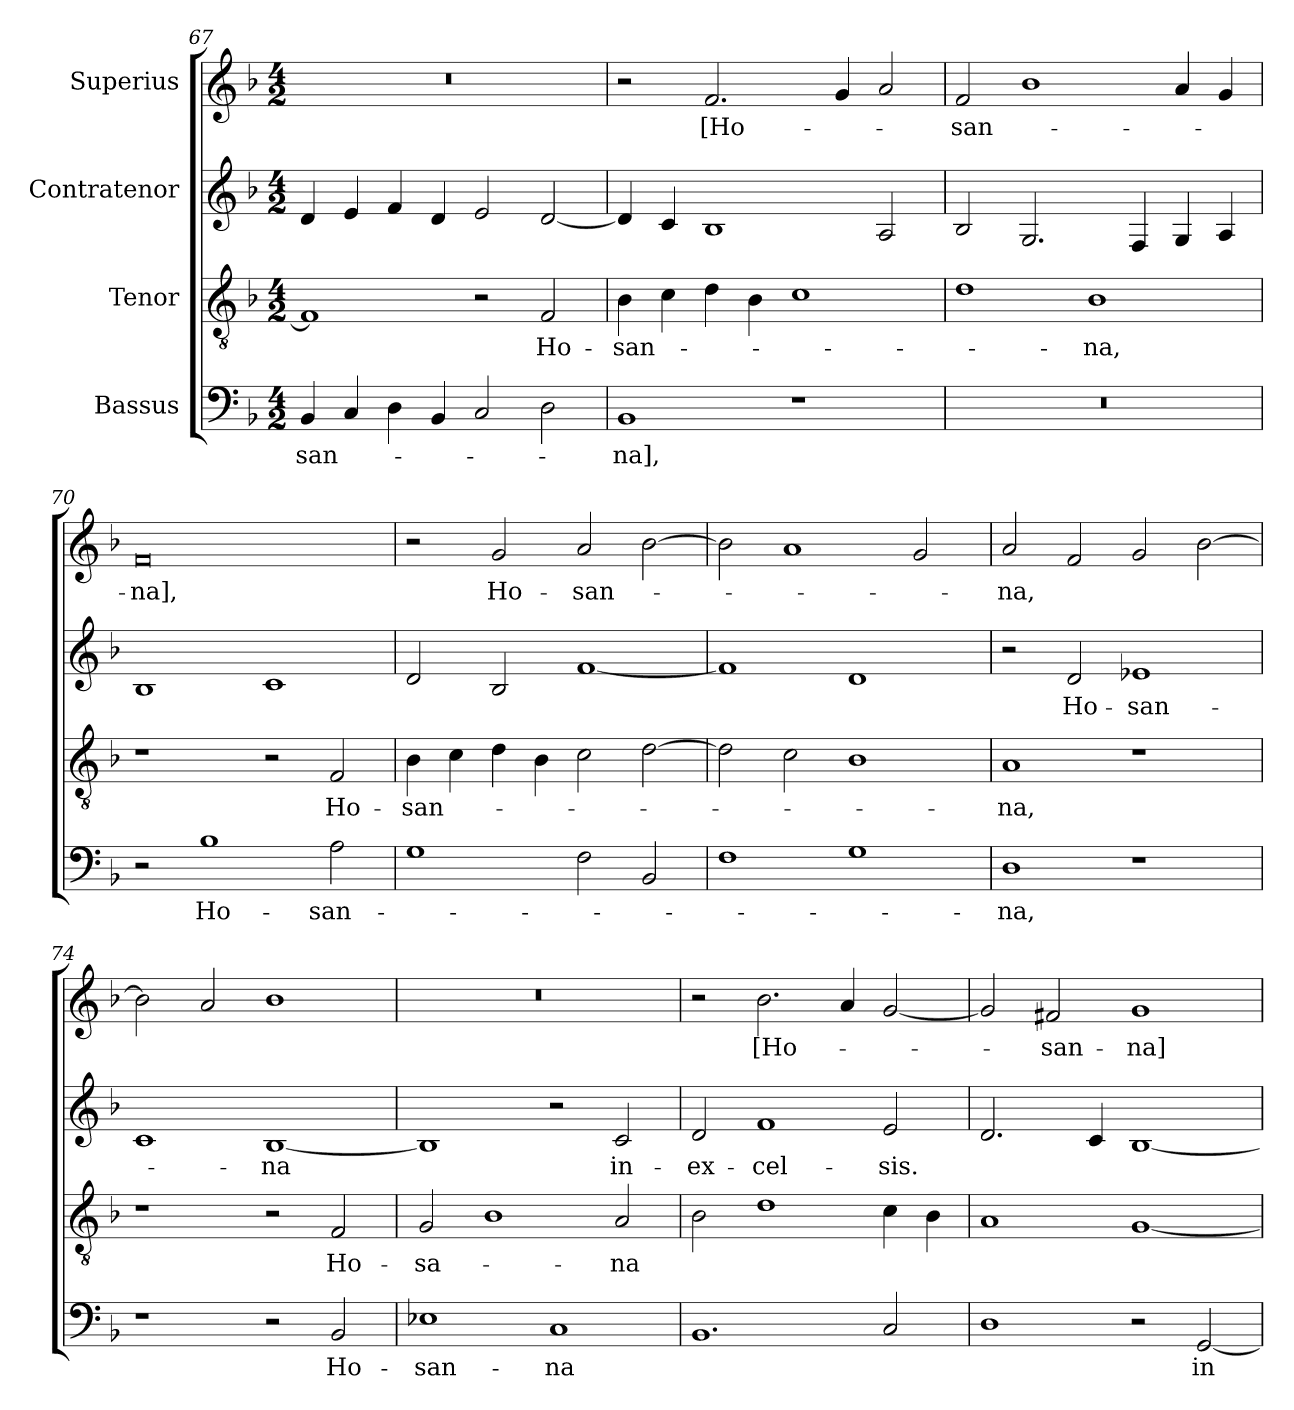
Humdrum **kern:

**kern	**text	**kern	**text	**kern	**text	**kern	**text
*part4	*part4	*part3	*part3	*part2	*part2	*part1	*part1
*staff4	*staff4	*staff3	*staff3	*staff2	*staff2	*staff1	*staff1
*I"Bassus	*	*I"Tenor	*	*I"Contratenor	*	*I"Superius	*
*clefF4	*	*clefGv2	*	*clefG2	*	*clefG2	*
*k[b-]	*	*k[b-]	*	*k[b-]	*	*k[b-]	*
*M4/2	*	*M4/2	*	*M4/2	*	*M4/2	*
=67	=67	=67	=67	=67	=67	=67	=67
4BB-/	-san-	1F/]	.	4d/	.	0r	.
4C/	.	.	.	4e/	.	.	.
4D\	.	.	.	4f/	.	.	.
4BB-/	.	.	.	4d/	.	.	.
2C/	.	2r	.	2e/	.	.	.
2D\	.	2F/	Ho-	[2d/	.	.	.
=68	=68	=68	=68	=68	=68	=68	=68
1BB-/	-na],	4B-\	-san-	4d/]	.	2r	.
.	.	4c\	.	4c/	.	.	.
.	.	4d\	.	1B-/	.	2.f/	[Ho-
.	.	4B-\	.	.	.	.	.
1r	.	1c\	.	.	.	.	.
.	.	.	.	.	.	4g/	.
.	.	.	.	2A/	.	2a/	.
=69	=69	=69	=69	=69	=69	=69	=69
0r	.	1d\	.	2B-/	.	2f/	-san-
.	.	.	.	2.G/	.	1b-\	.
.	.	1B-\	-na,	.	.	.	.
.	.	.	.	4F/	.	.	.
.	.	.	.	4G/	.	4a/	.
.	.	.	.	4A/	.	4g/	.
=70	=70	=70	=70	=70	=70	=70	=70
2r	.	1r	.	1B-/	.	0f/	-na],
1B-\	Ho-	.	.	.	.	.	.
.	.	2r	.	1c/	.	.	.
2A\	-san-	2F/	Ho-	.	.	.	.
=71	=71	=71	=71	=71	=71	=71	=71
1G\	.	4B-\	-san-	2d/	.	2r	.
.	.	4c\	.	.	.	.	.
.	.	4d\	.	2B-/	.	2g/	Ho-
.	.	4B-\	.	.	.	.	.
2F\	.	2c\	.	[1f/	.	2a/	-san-
2BB-/	.	[2d\	.	.	.	[2b-\	.
=72	=72	=72	=72	=72	=72	=72	=72
1F\	.	2d\]	.	1f/]	.	2b-\]	.
.	.	2c\	.	.	.	1a/	.
1G\	.	1B-\	.	1d/	.	.	.
.	.	.	.	.	.	2g/	.
=73	=73	=73	=73	=73	=73	=73	=73
1D\	-na,	1A/	-na,	2r	.	2a/	-na,
.	.	.	.	2d/	Ho-	2f/	.
1r	.	1r	.	1e-X/	-san-	2g/	.
.	.	.	.	.	.	[2b-\	.
=74	=74	=74	=74	=74	=74	=74	=74
1r	.	1r	.	1c/	.	2b-\]	.
.	.	.	.	.	.	2a/	.
2r	.	2r	.	[1B-/	-na	1b-\	.
2BB-/	Ho-	2F/	Ho-	.	.	.	.
=75	=75	=75	=75	=75	=75	=75	=75
1E-X\	-san-	2G/	-sa-	1B-/]	.	0r	.
.	.	1B-\	.	.	.	.	.
1C/	-na	.	.	2r	.	.	.
.	.	2A/	-na	2c/	in-	.	.
=76	=76	=76	=76	=76	=76	=76	=76
1.BB-/	.	2B-\	.	2d/	ex-	2r	.
.	.	1d\	.	1f/	-cel-	2.b-\	[Ho-
.	.	.	.	.	.	4a/	.
2C/	.	4c\	.	2e/	-sis.	[2g/	.
.	.	4B-\	.	.	.	.	.
=77	=77	=77	=77	=77	=77	=77	=77
1D\	.	1A/	.	2.d/	.	2g/]	.
.	.	.	.	.	.	2f#X/	-san-
.	.	.	.	4c/	.	.	.
2r	.	[1G/	.	[1B-/	.	1g/	-na]
[2GG/	in-	.	.	.	.	.	.
=	=	=	=	=	=	=	=
*-	*-	*-	*-	*-	*-	*-	*-
